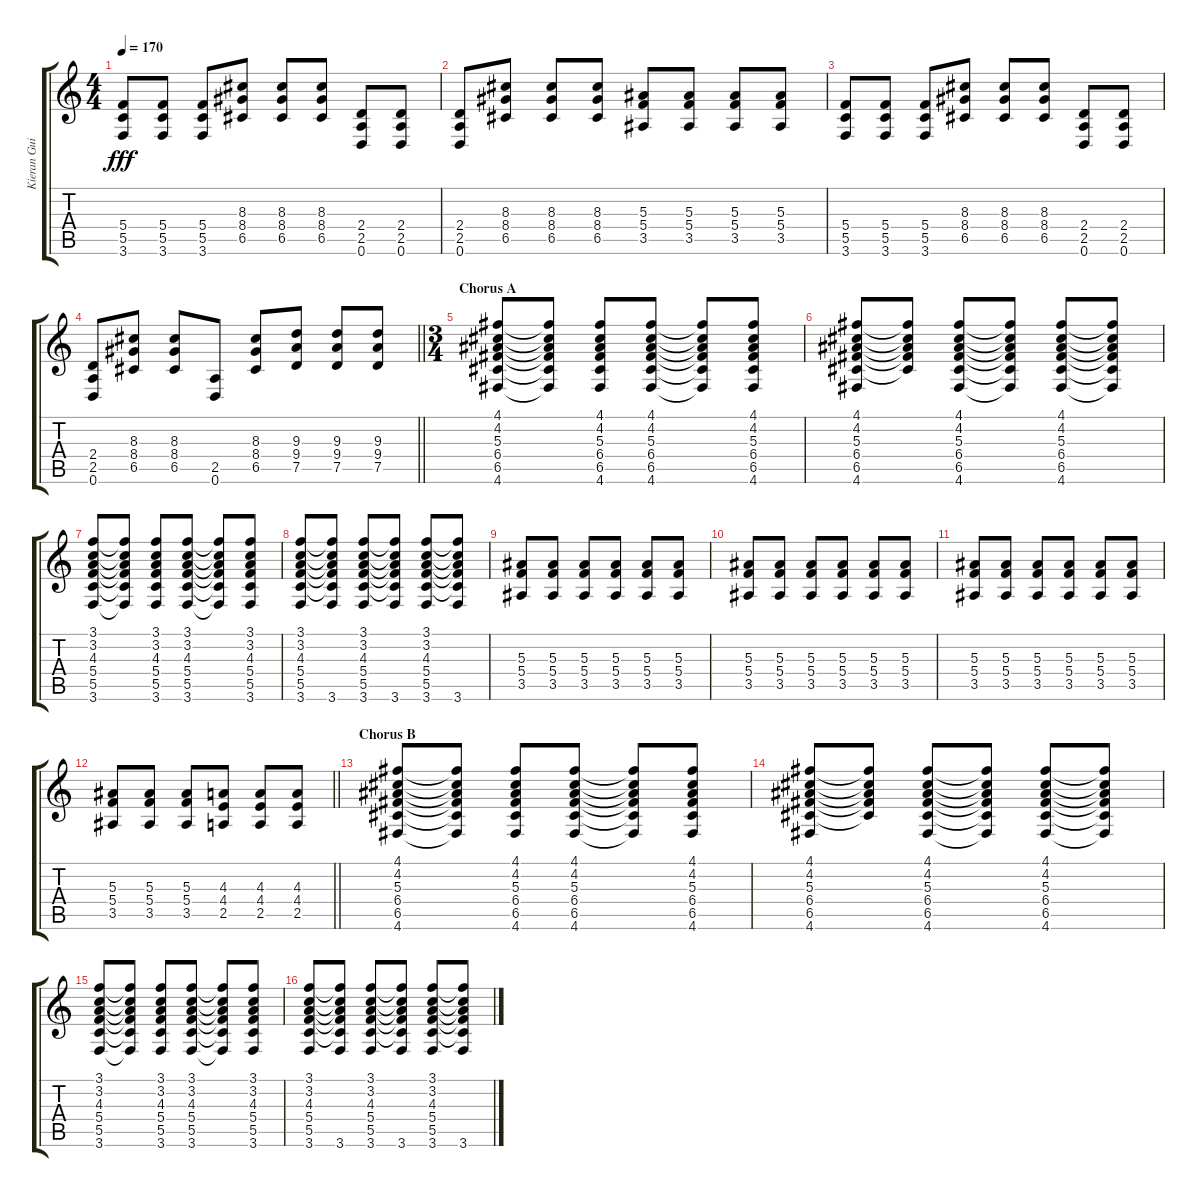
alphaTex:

\track ("Kieran Guitar" "Kieran Gui") {instrument overdrivenguitar}
\staff {score tabs}
\tuning (D4 A3 F3 C3 G2 D2) {hide}
\ts (4 4)
\tempo 170
\clef g2
\ks c
(5.4 5.5 3.6).8{dy fff} (5.4 5.5 3.6).8 (5.4 5.5 3.6).8 (8.3 8.4 6.5).8 (8.3 8.4 6.5).8 (8.3 8.4 6.5).8 (2.4 2.5 0.6).8 (2.4 2.5 0.6).8 |
(2.4 2.5 0.6).8 (8.3 8.4 6.5).8 (8.3 8.4 6.5).8 (8.3 8.4 6.5).8 (5.3 5.4 3.5).8 (5.3 5.4 3.5).8 (5.3 5.4 3.5).8 (5.3 5.4 3.5).8 |
(5.4 5.5 3.6).8 (5.4 5.5 3.6).8 (5.4 5.5 3.6).8 (8.3 8.4 6.5).8 (8.3 8.4 6.5).8 (8.3 8.4 6.5).8 (2.4 2.5 0.6).8 (2.4 2.5 0.6).8 |
\barLineRight lightlight
(2.4 2.5 0.6).8 (8.3 8.4 6.5).8 (8.3 8.4 6.5).8 (2.5 0.6).8 (8.3 8.4 6.5).8 (9.3 9.4 7.5).8 (9.3 9.4 7.5).8 (9.3 9.4 7.5).8 |
\ts (3 4)
\section ("" "Chorus A")
(4.1 4.2 5.3 6.4 6.5 4.6).8 (4.1{t} 4.2{t} 5.3{t} 6.4{t} 6.5{t} 4.6{t}).8 (4.1 4.2 5.3 6.4 6.5 4.6).8 (4.1 4.2 5.3 6.4 6.5 4.6).8 (4.1{t} 4.2{t} 5.3{t} 6.4{t} 6.5{t} 4.6{t}).8 (4.1 4.2 5.3 6.4 6.5 4.6).8 |
(4.1 4.2 5.3 6.4 6.5 4.6).8 (4.1{t} 4.2{t} 5.3{t} 6.4{t} 6.5{t}).8 (4.1 4.2 5.3 6.4 6.5 4.6).8 (4.1{t} 4.2{t} 5.3{t} 6.4{t} 6.5{t} 4.6{t}).8 (4.1 4.2 5.3 6.4 6.5 4.6).8 (4.1{t} 4.2{t} 5.3{t} 6.4{t} 6.5{t} 4.6{t}).8 |
(3.1 3.2 4.3 5.4 5.5 3.6).8 (3.1{t} 3.2{t} 4.3{t} 5.4{t} 5.5{t} 3.6{t}).8 (3.1 3.2 4.3 5.4 5.5 3.6).8 (3.1 3.2 4.3 5.4 5.5 3.6).8 (3.1{t} 3.2{t} 4.3{t} 5.4{t} 5.5{t} 3.6{t}).8 (3.1 3.2 4.3 5.4 5.5 3.6).8 |
(3.1 3.2 4.3 5.4 5.5 3.6).8 (3.1{t} 3.2{t} 4.3{t} 5.4{t} 5.5{t} 3.6).8 (3.1 3.2 4.3 5.4 5.5 3.6).8 (3.1{t} 3.2{t} 4.3{t} 5.4{t} 5.5{t} 3.6).8 (3.1 3.2 4.3 5.4 5.5 3.6).8 (3.1{t} 3.2{t} 4.3{t} 5.4{t} 5.5{t} 3.6).8 |
(5.3 5.4 3.5).8 (5.3 5.4 3.5).8 (5.3 5.4 3.5).8 (5.3 5.4 3.5).8 (5.3 5.4 3.5).8 (5.3 5.4 3.5).8 |
(5.3 5.4 3.5).8 (5.3 5.4 3.5).8 (5.3 5.4 3.5).8 (5.3 5.4 3.5).8 (5.3 5.4 3.5).8 (5.3 5.4 3.5).8 |
(5.3 5.4 3.5).8 (5.3 5.4 3.5).8 (5.3 5.4 3.5).8 (5.3 5.4 3.5).8 (5.3 5.4 3.5).8 (5.3 5.4 3.5).8 |
\barLineRight lightlight
(5.3 5.4 3.5).8 (5.3 5.4 3.5).8 (5.3 5.4 3.5).8 (4.3 4.4 2.5).8 (4.3 4.4 2.5).8 (4.3 4.4 2.5).8 |
\section ("" "Chorus B")
(4.1 4.2 5.3 6.4 6.5 4.6).8 (4.1{t} 4.2{t} 5.3{t} 6.4{t} 6.5{t} 4.6{t}).8 (4.1 4.2 5.3 6.4 6.5 4.6).8 (4.1 4.2 5.3 6.4 6.5 4.6).8 (4.1{t} 4.2{t} 5.3{t} 6.4{t} 6.5{t} 4.6{t}).8 (4.1 4.2 5.3 6.4 6.5 4.6).8 |
(4.1 4.2 5.3 6.4 6.5 4.6).8 (4.1{t} 4.2{t} 5.3{t} 6.4{t} 6.5{t}).8 (4.1 4.2 5.3 6.4 6.5 4.6).8 (4.1{t} 4.2{t} 5.3{t} 6.4{t} 6.5{t} 4.6{t}).8 (4.1 4.2 5.3 6.4 6.5 4.6).8 (4.1{t} 4.2{t} 5.3{t} 6.4{t} 6.5{t} 4.6{t}).8 |
(3.1 3.2 4.3 5.4 5.5 3.6).8 (3.1{t} 3.2{t} 4.3{t} 5.4{t} 5.5{t} 3.6{t}).8 (3.1 3.2 4.3 5.4 5.5 3.6).8 (3.1 3.2 4.3 5.4 5.5 3.6).8 (3.1{t} 3.2{t} 4.3{t} 5.4{t} 5.5{t} 3.6{t}).8 (3.1 3.2 4.3 5.4 5.5 3.6).8 |
(3.1 3.2 4.3 5.4 5.5 3.6).8 (3.1{t} 3.2{t} 4.3{t} 5.4{t} 5.5{t} 3.6).8 (3.1 3.2 4.3 5.4 5.5 3.6).8 (3.1{t} 3.2{t} 4.3{t} 5.4{t} 5.5{t} 3.6).8 (3.1 3.2 4.3 5.4 5.5 3.6).8 (3.1{t} 3.2{t} 4.3{t} 5.4{t} 5.5{t} 3.6).8
